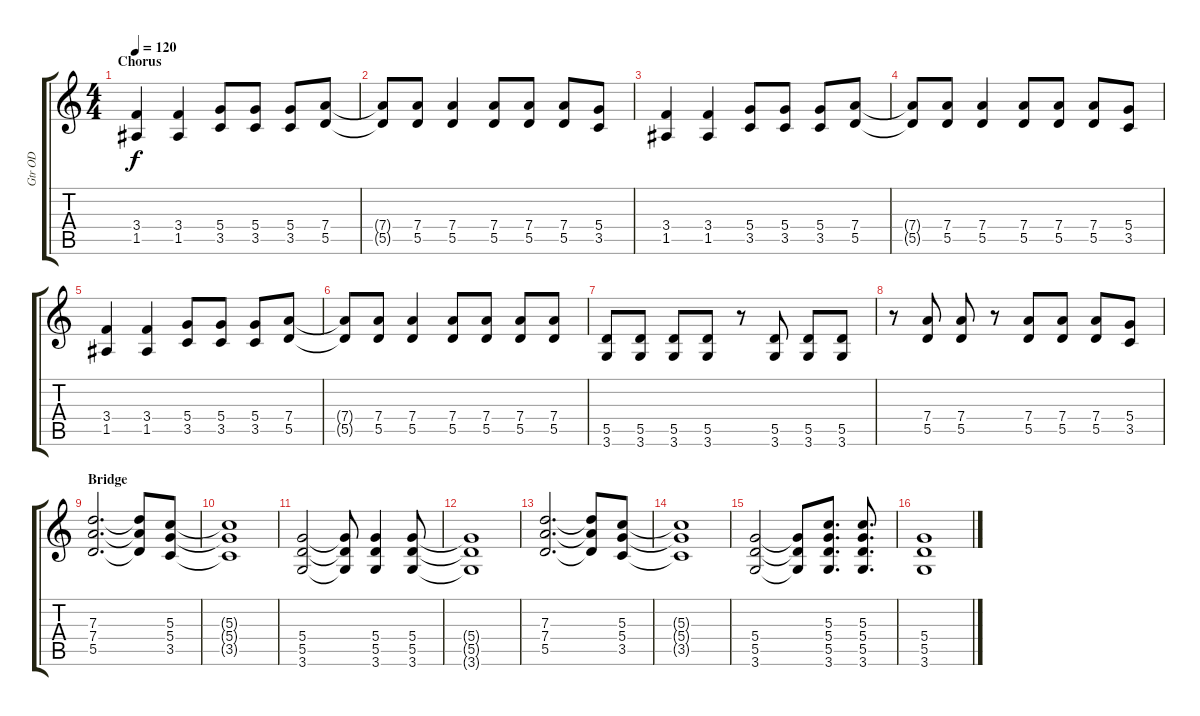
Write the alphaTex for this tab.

\track ("Gtr OD" "Gtr OD") {instrument overdrivenguitar}
\staff {score tabs}
\tuning (E4 B3 G3 D3 A2 E2) {hide}
\ts (4 4)
\section ("" "Chorus")
\tempo 120
\clef g2
\ks c
(3.4 1.5).4{dy f} (3.4 1.5).4 (5.4 3.5).8 (5.4 3.5).8 (5.4 3.5).8 (7.4 5.5).8 |
(7.4{t} 5.5{t}).8 (7.4 5.5).8 (7.4 5.5).4 (7.4 5.5).8 (7.4 5.5).8 (7.4 5.5).8 (5.4 3.5).8 |
(3.4 1.5).4 (3.4 1.5).4 (5.4 3.5).8 (5.4 3.5).8 (5.4 3.5).8 (7.4 5.5).8 |
(7.4{t} 5.5{t}).8 (7.4 5.5).8 (7.4 5.5).4 (7.4 5.5).8 (7.4 5.5).8 (7.4 5.5).8 (5.4 3.5).8 |
(3.4 1.5).4 (3.4 1.5).4 (5.4 3.5).8 (5.4 3.5).8 (5.4 3.5).8 (7.4 5.5).8 |
(7.4{t} 5.5{t}).8 (7.4 5.5).8 (7.4 5.5).4 (7.4 5.5).8 (7.4 5.5).8 (7.4 5.5).8 (7.4 5.5).8 |
(5.5 3.6).8 (5.5 3.6).8 (5.5 3.6).8 (5.5 3.6).8 r.8 (5.5 3.6).8 (5.5 3.6).8 (5.5 3.6).8 |
r.8 (7.4 5.5).8 (7.4 5.5).8 r.8 (7.4 5.5).8 (7.4 5.5).8 (7.4 5.5).8 (5.4 3.5).8 |
\section ("" "Bridge")
(7.3 7.4 5.5).2{d} (7.3{t} 7.4{t} 5.5{t}).8 (5.3 5.4 3.5).8 |
(5.3{t} 5.4{t} 3.5{t}).1 |
(5.4 5.5 3.6).2 (5.4{t} 5.5{t} 3.6{t}).8 (5.4 5.5 3.6).4 (5.4 5.5 3.6).8 |
(5.4{t} 5.5{t} 3.6{t}).1 |
(7.3 7.4 5.5).2{d} (7.3{t} 7.4{t} 5.5{t}).8 (5.3 5.4 3.5).8 |
(5.3{t} 5.4{t} 3.5{t}).1 |
(5.4 5.5 3.6).2 (5.4{t} 5.5{t} 3.6{t}).8 (5.3 5.4 5.5 3.6).8{d} (5.3 5.4 5.5 3.6).8{d} |
(5.4 5.5 3.6).1
